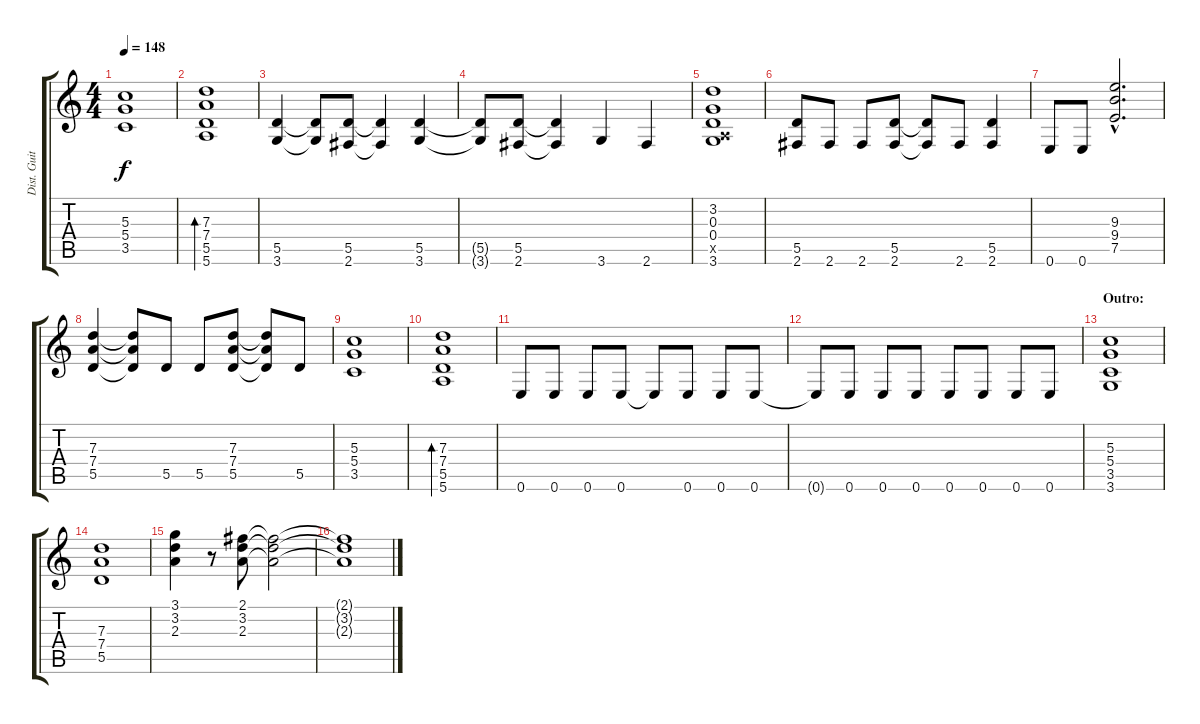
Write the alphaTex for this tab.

\track ("Dist. Guitar 2" "Dist. Guit") {instrument overdrivenguitar}
\staff {score tabs}
\tuning (E4 B3 G3 D3 A2 E2) {hide}
\ts (4 4)
\tempo 148
\clef g2
\ks c
(5.3 5.4 3.5).1{dy f} |
(7.3 7.4 5.5 5.6).1{bd 240} |
(5.5 3.6).4 (5.5{t} 3.6{t}).8 (5.5 2.6).8 (5.5{t} 2.6{t}).4 (5.5 3.6).4 |
(5.5{t} 3.6{t}).8 (5.5 2.6).8 (5.5{t} 2.6{t}).4 3.6.4 2.6.4 |
(3.2 0.3 0.4 0.5{x} 3.6).1 |
(5.5 2.6).8 2.6.8 2.6.8 (5.5 2.6).8 (5.5{t} 2.6{t}).8 2.6.8 (5.5 2.6).4 |
0.6.8 0.6.8 (9.3{hac} 9.4{hac} 7.5{hac}).2{d} |
(7.3 7.4 5.5).4 (7.3{t} 7.4{t} 5.5{t}).8 5.5.8 5.5.8 (7.3 7.4 5.5).8 (7.3{t} 7.4{t} 5.5{t}).8 5.5.8 |
(5.3 5.4 3.5).1 |
(7.3 7.4 5.5 5.6).1{bd 240} |
0.6.8 0.6.8 0.6.8 0.6.8 0.6{t}.8 0.6.8 0.6.8 0.6.8 |
0.6{t}.8 0.6.8 0.6.8 0.6.8 0.6.8 0.6.8 0.6.8 0.6.8 |
\section ("" "Outro:")
(5.3 5.4 3.5 3.6).1 |
(7.3 7.4 5.5).1 |
(3.1 3.2 2.3).4 r.8 (2.1 3.2 2.3).8 (2.1{t} 3.2{t} 2.3{t}).2 |
(2.1{t} 3.2{t} 2.3{t}).1
